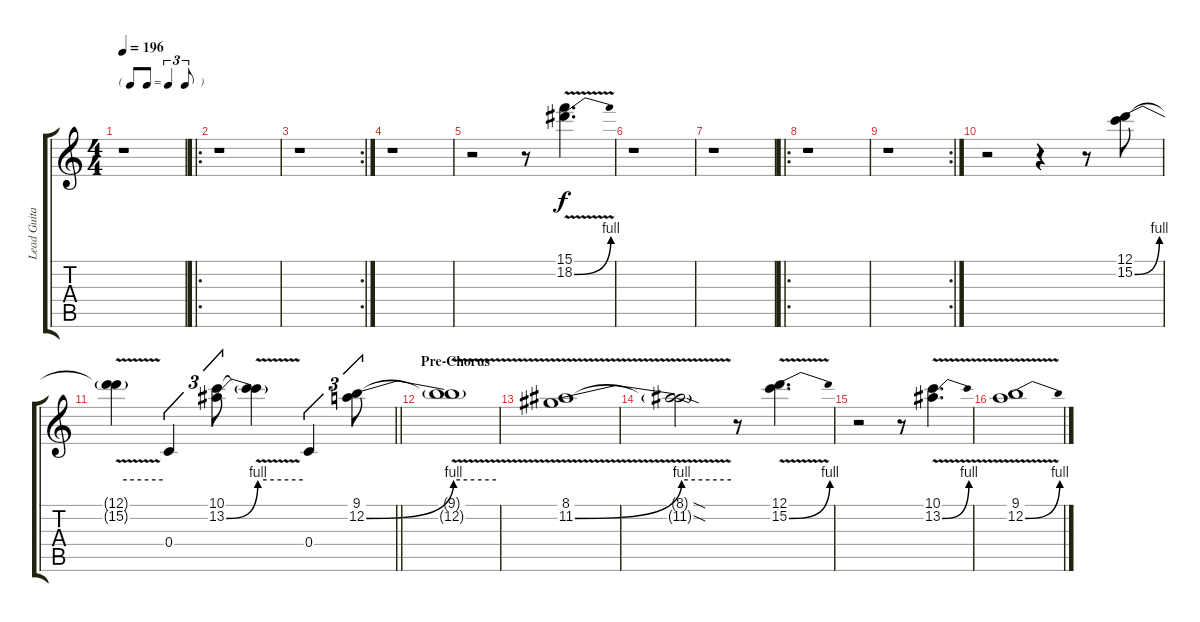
\track ("Lead Guitar" "Lead Guita") {instrument distortionguitar}
\staff {score tabs}
\tuning (D4 A3 F3 C3 G2 D2) {hide}
\ts (4 4)
\tf triplet8th
\tempo 196
\clef g2
\ks c
r.1{dy f} |
\ro
r.1 |
\rc 2
r.1 |
r.1 |
r.2 r.8 (15.1{v} 18.2{be (bend 0 0 60 4) v}).4{d} |
r.1 |
r.1 |
\ro
r.1 |
\rc 2
r.1 |
r.2 r.4 r.8 (12.1 15.2{be (bend 0 0 60 4)}).8 |
\barLineRight lightlight
(12.1{v t} 15.2{be (hold 0 4 60 4) v t}).4 0.4.4{tu (3 2)} (10.1 13.2{be (bend 0 0 60 4)}).8{tu (3 2)} (10.1{v t} 13.2{be (hold 0 4 60 4) v t}).4 0.4.4{tu (3 2)} (9.1 12.2{be (bend 0 0 60 4)}).8{tu (3 2)} |
\section ("" "Pre-Chorus")
(9.1{v t} 12.2{be (hold 0 4 60 4) v t}).1 |
(8.1{v} 11.2{be (bend 0 0 60 4) v}).1 |
(8.1{sod t} 11.2{be (hold 0 4 60 4) sod t}).2 r.8 (12.1{v} 15.2{be (bend 0 0 60 4) v}).4{d} |
r.2 r.8 (10.1{v} 13.2{be (bend 0 0 60 4) v}).4{d} |
(9.1{v} 12.2{be (bend 0 0 60 4) v}).1
